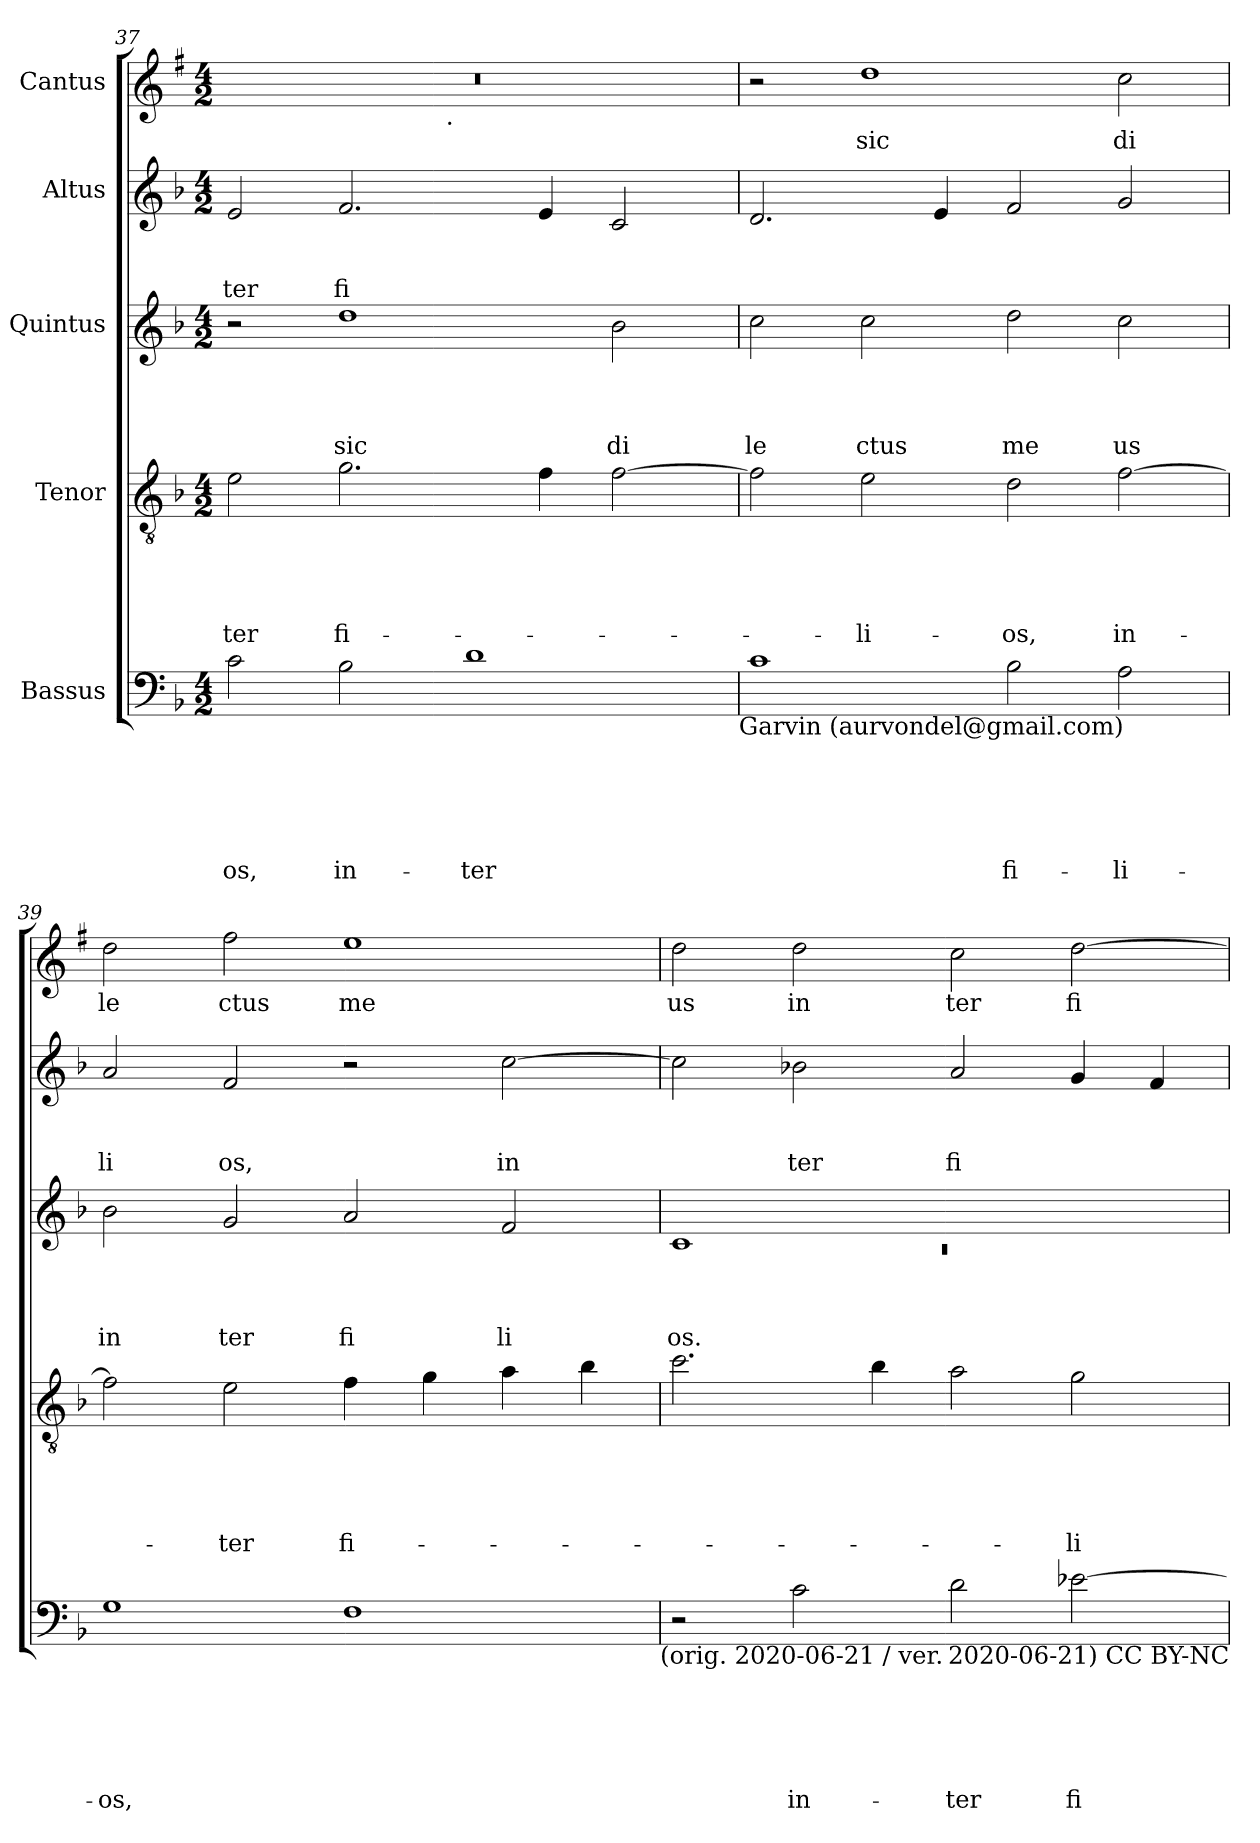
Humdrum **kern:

**kern	**text	**text	**text	**text	**text	**text	**kern	**text	**text	**text	**text	**text	**kern	**text	**text	**text	**text	**kern	**text	**text	**text	**kern	**text
*part5	*part5	*part5	*part5	*part5	*part5	*part5	*part4	*part4	*part4	*part4	*part4	*part4	*part3	*part3	*part3	*part3	*part3	*part2	*part2	*part2	*part2	*part1	*part1
*staff5	*staff5	*staff5	*staff5	*staff5	*staff5	*staff5	*staff4	*staff4	*staff4	*staff4	*staff4	*staff4	*staff3	*staff3	*staff3	*staff3	*staff3	*staff2	*staff2	*staff2	*staff2	*staff1	*staff1
*I"Bassus	*	*	*	*	*	*	*I"Tenor	*	*	*	*	*	*I"Quintus	*	*	*	*	*I"Altus	*	*	*	*I"Cantus	*
*clefF4	*	*	*	*	*	*	*clefGv2	*	*	*	*	*	*clefG2	*	*	*	*	*clefG2	*	*	*	*clefG2	*
*	*	*	*	*	*	*	*	*	*	*	*	*	*	*	*	*	*	*	*	*	*	*ITrd-3c-5	*
*k[b-]	*	*	*	*	*	*	*k[b-]	*	*	*	*	*	*k[b-]	*	*	*	*	*k[b-]	*	*	*	*k[]	*
*F:	*	*	*	*	*	*	*F:	*	*	*	*	*	*F:	*	*	*	*	*F:	*	*	*	*C:	*
*M4/2	*	*	*	*	*	*	*M4/2	*	*	*	*	*	*M4/2	*	*	*	*	*M4/2	*	*	*	*M4/2	*
=37	=37	=37	=37	=37	=37	=37	=37	=37	=37	=37	=37	=37	=37	=37	=37	=37	=37	=37	=37	=37	=37	=37	=37
!	!	!	!	!	!	!LO:LY:b	!	!	!	!	!	!LO:LY:b	!	!	!	!	!	!	!	!	!LO:LY:b	!	!
*	*	*	*	*	*	*	*	*	*	*	*	*	*	*	*	*	*	*	*	*	*	*^	*
2c\	.	.	.	.	.	-os,	2e\	.	.	.	.	-ter	2r	.	.	.	.	2e/	.	.	ter	0r	2ryy	.
!	!	!	!	!	!	!LO:LY:b	!	!	!	!	!	!LO:LY:b	!	!	!	!	!LO:LY:b	!	!	!	!LO:LY:b	!	!	!
2B-\	.	.	.	.	.	in-	2.g\	.	.	.	.	fi-	1dd	.	.	.	sic	2.f/	.	.	fi	.	4...ryy	.
!	!	!	!	!	!	!	!	!	!	!	!	!	!	!	!	!	!	!	!	!	!	!	!LO:TX:b:t=.	!
.	.	.	.	.	.	.	.	.	.	.	.	.	.	.	.	.	.	.	.	.	.	.	1ryy	.
!	!	!	!	!	!	!LO:LY:b	!	!	!	!	!	!	!	!	!	!	!	!	!	!	!	!	!	!
1d	.	.	.	.	.	-ter	.	.	.	.	.	.	.	.	.	.	.	.	.	.	.	.	.	.
.	.	.	.	.	.	.	4f\	.	.	.	.	.	.	.	.	.	.	4e/	.	.	.	.	.	.
!	!	!	!	!	!	!	!	!	!	!	!	!	!	!	!	!	!LO:LY:b	!	!	!	!	!	!	!
.	.	.	.	.	.	.	[>2f\	.	.	.	.	.	2b-\	.	.	.	di	2c/	.	.	.	.	.	.
.	.	.	.	.	.	.	.	.	.	.	.	.	.	.	.	.	.	.	.	.	.	.	32ryy	.
!LO:TX:b:t=Garvin (aurvondel@gmail.com)	!	!	!	!	!	!	!	!	!	!	!	!	!	!	!	!	!	!	!	!	!	!	!	!
=38	=38	=38	=38	=38	=38	=38	=38	=38	=38	=38	=38	=38	=38	=38	=38	=38	=38	=38	=38	=38	=38	=38	=38	=38
!	!	!	!	!	!	!	!	!	!	!	!	!	!	!	!	!	!LO:LY:b	!	!	!	!	!	!	!
*	*	*	*	*	*	*	*	*	*	*	*	*	*	*	*	*	*	*	*	*	*	*v	*v	*
1c	.	.	.	.	.	.	2f\]	.	.	.	.	.	2cc\	.	.	.	le	2.d/	.	.	.	2r	.
!	!	!	!	!	!	!	!	!	!	!	!	!LO:LY:b	!	!	!	!	!LO:LY:b	!	!	!	!	!	!LO:LY:b
.	.	.	.	.	.	.	2e\	.	.	.	.	-li-	2cc\	.	.	.	ctus	.	.	.	.	1gg	sic
.	.	.	.	.	.	.	.	.	.	.	.	.	.	.	.	.	.	4e/	.	.	.	.	.
!	!	!	!	!	!	!LO:LY:b	!	!	!	!	!	!LO:LY:b	!	!	!	!	!LO:LY:b	!	!	!	!	!	!
2B-\	.	.	.	.	.	fi-	2d\	.	.	.	.	-os,	2dd\	.	.	.	me	2f/	.	.	.	.	.
!	!	!	!	!	!	!LO:LY:b	!	!	!	!	!	!LO:LY:b	!	!	!	!	!LO:LY:b	!	!	!	!	!	!LO:LY:b
2A\	.	.	.	.	.	-li-	[>2f\	.	.	.	.	in-	2cc\	.	.	.	us	2g/	.	.	.	2ff\	di
=39	=39	=39	=39	=39	=39	=39	=39	=39	=39	=39	=39	=39	=39	=39	=39	=39	=39	=39	=39	=39	=39	=39	=39
!	!	!	!	!	!	!LO:LY:b	!	!	!	!	!	!	!	!	!	!	!LO:LY:b	!	!	!	!LO:LY:b	!	!LO:LY:b
1G	.	.	.	.	.	-os,	2f\]	.	.	.	.	.	2b-\	.	.	.	in	2a/	.	.	li	2gg\	le
!	!	!	!	!	!	!	!	!	!	!	!	!LO:LY:b	!	!	!	!	!LO:LY:b	!	!	!	!LO:LY:b	!	!LO:LY:b
.	.	.	.	.	.	.	2e\	.	.	.	.	-ter	2g/	.	.	.	ter	2f/	.	.	os,	2bb\	ctus
!	!	!	!	!	!	!	!	!	!	!	!	!LO:LY:b	!	!	!	!	!LO:LY:b	!	!	!	!	!	!LO:LY:b
1F	.	.	.	.	.	.	4f\	.	.	.	.	fi-	2a/	.	.	.	fi	2r	.	.	.	1aa	me
.	.	.	.	.	.	.	4g\	.	.	.	.	.	.	.	.	.	.	.	.	.	.	.	.
!	!	!	!	!	!	!	!	!	!	!	!	!	!	!	!	!	!LO:LY:b	!	!	!	!LO:LY:b	!	!
.	.	.	.	.	.	.	4a\	.	.	.	.	.	2f/	.	.	.	li	[>2cc\	.	.	in	.	.
.	.	.	.	.	.	.	4b-\	.	.	.	.	.	.	.	.	.	.	.	.	.	.	.	.
!LO:TX:b:t=(orig. 2020-06-21 / ver.	!	!	!	!	!	!	!	!	!	!	!	!	!	!	!	!	!	!	!	!	!	!	!
=40	=40	=40	=40	=40	=40	=40	=40	=40	=40	=40	=40	=40	=40	=40	=40	=40	=40	=40	=40	=40	=40	=40	=40
*	*	*	*	*	*	*	*	*	*	*	*	*	*^	*	*	*	*	*	*	*	*	*	*
!	!	!	!	!	!	!	!	!	!	!	!	!	!	!LO:N:vis=1	!	!	!	!LO:LY:b	!	!	!	!	!	!LO:LY:b
2r	.	.	.	.	.	.	2.cc\	.	.	.	.	.	1c	0rc	.	.	.	os.	2cc\]	.	.	.	2gg\	us
!	!	!	!	!	!	!LO:LY:b	!	!	!	!	!	!	!	!	!	!	!	!	!	!	!	!LO:LY:b	!	!LO:LY:b
2c\	.	.	.	.	.	in-	.	.	.	.	.	.	.	.	.	.	.	.	2b-X\	.	.	ter	2gg\	in
.	.	.	.	.	.	.	4b-\	.	.	.	.	.	.	.	.	.	.	.	.	.	.	.	.	.
!	!	!	!	!	!	!LO:LY:b	!	!	!	!	!	!	!	!	!	!	!	!	!	!	!	!LO:LY:b	!	!LO:LY:b
2d\	.	.	.	.	.	-ter	2a\	.	.	.	.	.	1ryy	.	.	.	.	.	2a/	.	.	fi	2ff\	ter
!	!	!	!	!	!	!LO:LY:b	!	!	!	!	!	!LO:LY:b	!	!	!	!	!	!	!	!	!	!	!	!LO:LY:b
[>2e-X\	.	.	.	.	.	fi-	2g\	.	.	.	.	-li-	.	.	.	.	.	.	4g/	.	.	.	[>2gg\	fi
.	.	.	.	.	.	.	.	.	.	.	.	.	.	.	.	.	.	.	4f/	.	.	.	.	.
*	*	*	*	*	*	*	*	*	*	*	*	*	*v	*v	*	*	*	*	*	*	*	*	*	*
!LO:TX:b:t=2020-06-21) CC BY-NC	!	!	!	!	!	!	!	!	!	!	!	!	!	!	!	!	!	!	!	!	!	!	!
=	=	=	=	=	=	=	=	=	=	=	=	=	=	=	=	=	=	=	=	=	=	=	=
*-	*-	*-	*-	*-	*-	*-	*-	*-	*-	*-	*-	*-	*-	*-	*-	*-	*-	*-	*-	*-	*-	*-	*-
